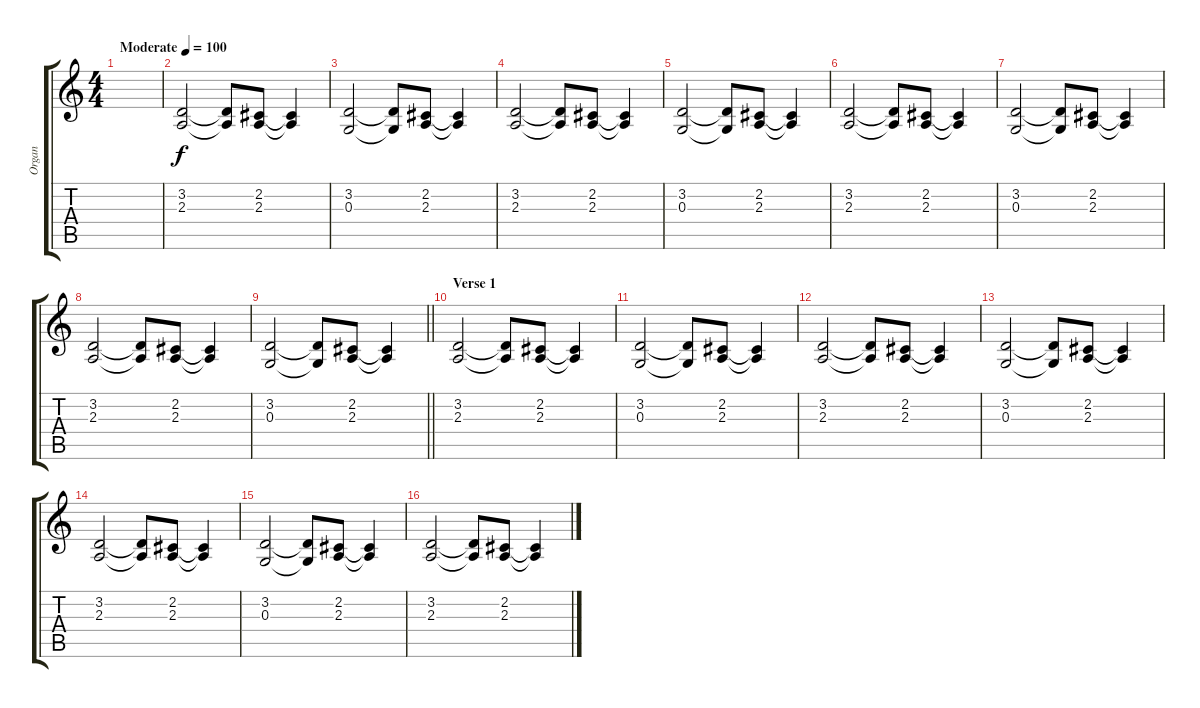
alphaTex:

\track ("Organ" "Organ") {instrument percussiveorgan}
\staff {score tabs}
\tuning (E4 B3 G3 D3 A2 E2) {hide}
\ts (4 4)
\tempo (100 "Moderate")
\clef g2
\ks c
|
(3.2 2.3).2 (3.2{t} 2.3{t}).8 (2.2 2.3).8 (2.2{t} 2.3{t}).4 |
(3.2 0.3).2 (3.2{t} 0.3{t}).8 (2.2 2.3).8 (2.2{t} 2.3{t}).4 |
(3.2 2.3).2 (3.2{t} 2.3{t}).8 (2.2 2.3).8 (2.2{t} 2.3{t}).4 |
(3.2 0.3).2 (3.2{t} 0.3{t}).8 (2.2 2.3).8 (2.2{t} 2.3{t}).4 |
(3.2 2.3).2 (3.2{t} 2.3{t}).8 (2.2 2.3).8 (2.2{t} 2.3{t}).4 |
(3.2 0.3).2 (3.2{t} 0.3{t}).8 (2.2 2.3).8 (2.2{t} 2.3{t}).4 |
(3.2 2.3).2 (3.2{t} 2.3{t}).8 (2.2 2.3).8 (2.2{t} 2.3{t}).4 |
\barLineRight lightlight
(3.2 0.3).2 (3.2{t} 0.3{t}).8 (2.2 2.3).8 (2.2{t} 2.3{t}).4 |
\section ("" "Verse 1")
(3.2 2.3).2 (3.2{t} 2.3{t}).8 (2.2 2.3).8 (2.2{t} 2.3{t}).4 |
(3.2 0.3).2 (3.2{t} 0.3{t}).8 (2.2 2.3).8 (2.2{t} 2.3{t}).4 |
(3.2 2.3).2 (3.2{t} 2.3{t}).8 (2.2 2.3).8 (2.2{t} 2.3{t}).4 |
(3.2 0.3).2 (3.2{t} 0.3{t}).8 (2.2 2.3).8 (2.2{t} 2.3{t}).4 |
(3.2 2.3).2 (3.2{t} 2.3{t}).8 (2.2 2.3).8 (2.2{t} 2.3{t}).4 |
(3.2 0.3).2 (3.2{t} 0.3{t}).8 (2.2 2.3).8 (2.2{t} 2.3{t}).4 |
(3.2 2.3).2 (3.2{t} 2.3{t}).8 (2.2 2.3).8 (2.2{t} 2.3{t}).4
